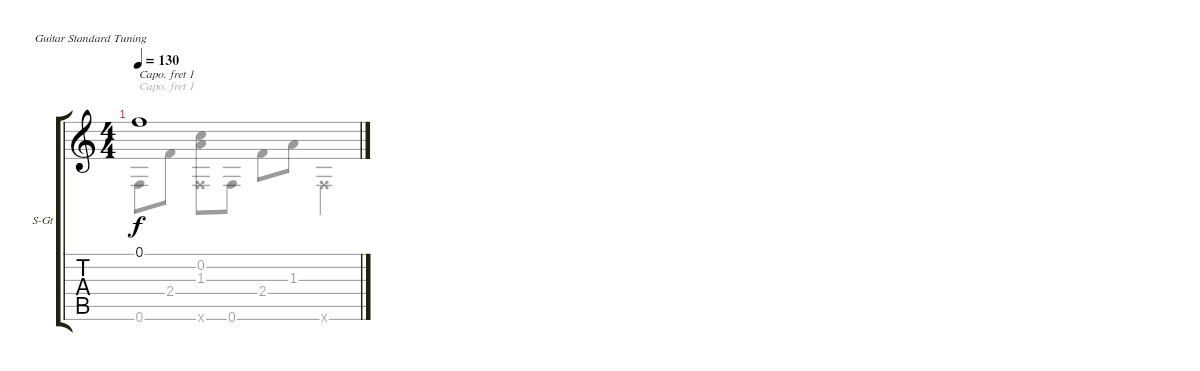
\defaultSystemsLayout 4
\bracketExtendMode groupsimilarinstruments
\firstSystemTrackNameOrientation horizontal
\otherSystemsTrackNameOrientation horizontal
\track ("Steel Guitar" "S-Gt") {instrument acousticguitarsteel}
\staff {score tabs}
\capo 1
\tuning (E4 B3 G3 D3 A2 E2)
\voice
\ts (4 4)
\tempo 130
\clef g2
\ks aminor
0.1{t}.1{dy f}
\voice
\clef g2
\ottava regular
\simile none
\ks aminor
0.6.8{dy f} 2.4.8 (0.6{x} 0.2 1.3).8 0.6.8 2.4.8 1.3.8 0.6{x}.4
